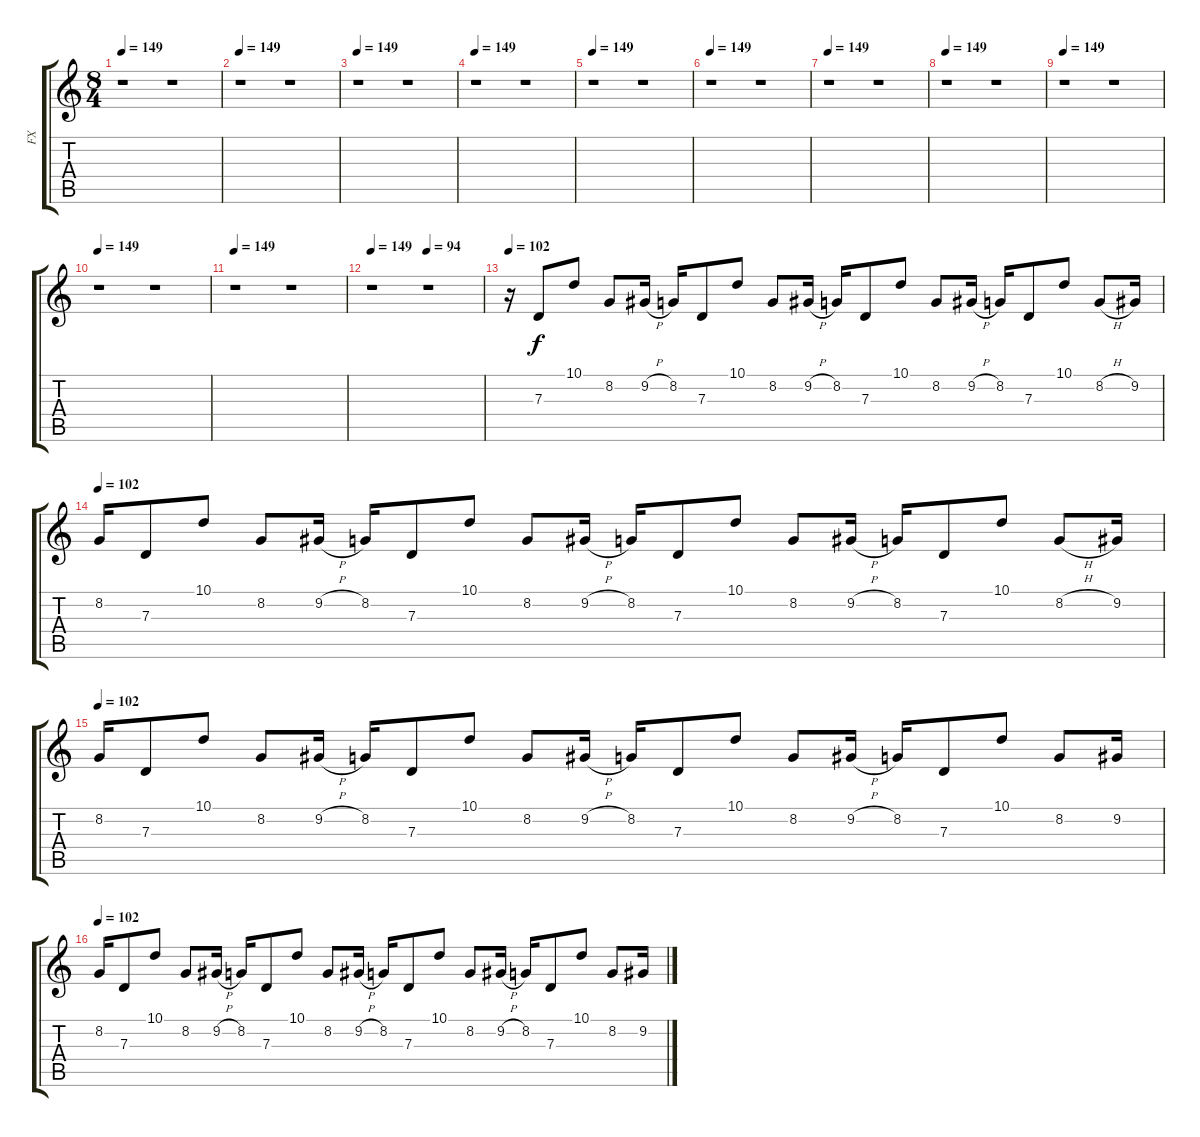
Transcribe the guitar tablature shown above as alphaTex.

\track ("FX" "FX") {instrument violin}
\staff {score tabs}
\tuning (E4 B3 G3 D3 A2 E2) {hide}
\ts (8 4)
\tempo 149
\clef g2
\ks c
r.1{dy f} r.1 |
\tempo 149
r.1 r.1 |
\tempo 149
r.1 r.1 |
\tempo 149
r.1 r.1 |
\tempo 149
r.1 r.1 |
\tempo 149
r.1 r.1 |
\tempo 149
r.1 r.1 |
\tempo 149
r.1 r.1 |
\tempo 149
r.1 r.1 |
\tempo 149
r.1 r.1 |
\tempo 149
r.1 r.1 |
\tempo 149
\tempo (94 0.5)
r.1 r.1 |
\tempo 102
r.16 7.3.8 10.1.8 8.2.8 9.2{h}.16 8.2.16 7.3.8 10.1.8 8.2.8 9.2{h}.16 8.2.16 7.3.8 10.1.8 8.2.8 9.2{h}.16 8.2.16 7.3.8 10.1.8 8.2{h}.8 9.2.16 |
\tempo 102
8.2.16 7.3.8 10.1.8 8.2.8 9.2{h}.16 8.2.16 7.3.8 10.1.8 8.2.8 9.2{h}.16 8.2.16 7.3.8 10.1.8 8.2.8 9.2{h}.16 8.2.16 7.3.8 10.1.8 8.2{h}.8 9.2.16 |
\tempo 102
8.2.16 7.3.8 10.1.8 8.2.8 9.2{h}.16 8.2.16 7.3.8 10.1.8 8.2.8 9.2{h}.16 8.2.16 7.3.8 10.1.8 8.2.8 9.2{h}.16 8.2.16 7.3.8 10.1.8 8.2.8 9.2.16 |
\tempo 102
8.2.16 7.3.8 10.1.8 8.2.8 9.2{h}.16 8.2.16 7.3.8 10.1.8 8.2.8 9.2{h}.16 8.2.16 7.3.8 10.1.8 8.2.8 9.2{h}.16 8.2.16 7.3.8 10.1.8 8.2.8 9.2.16
